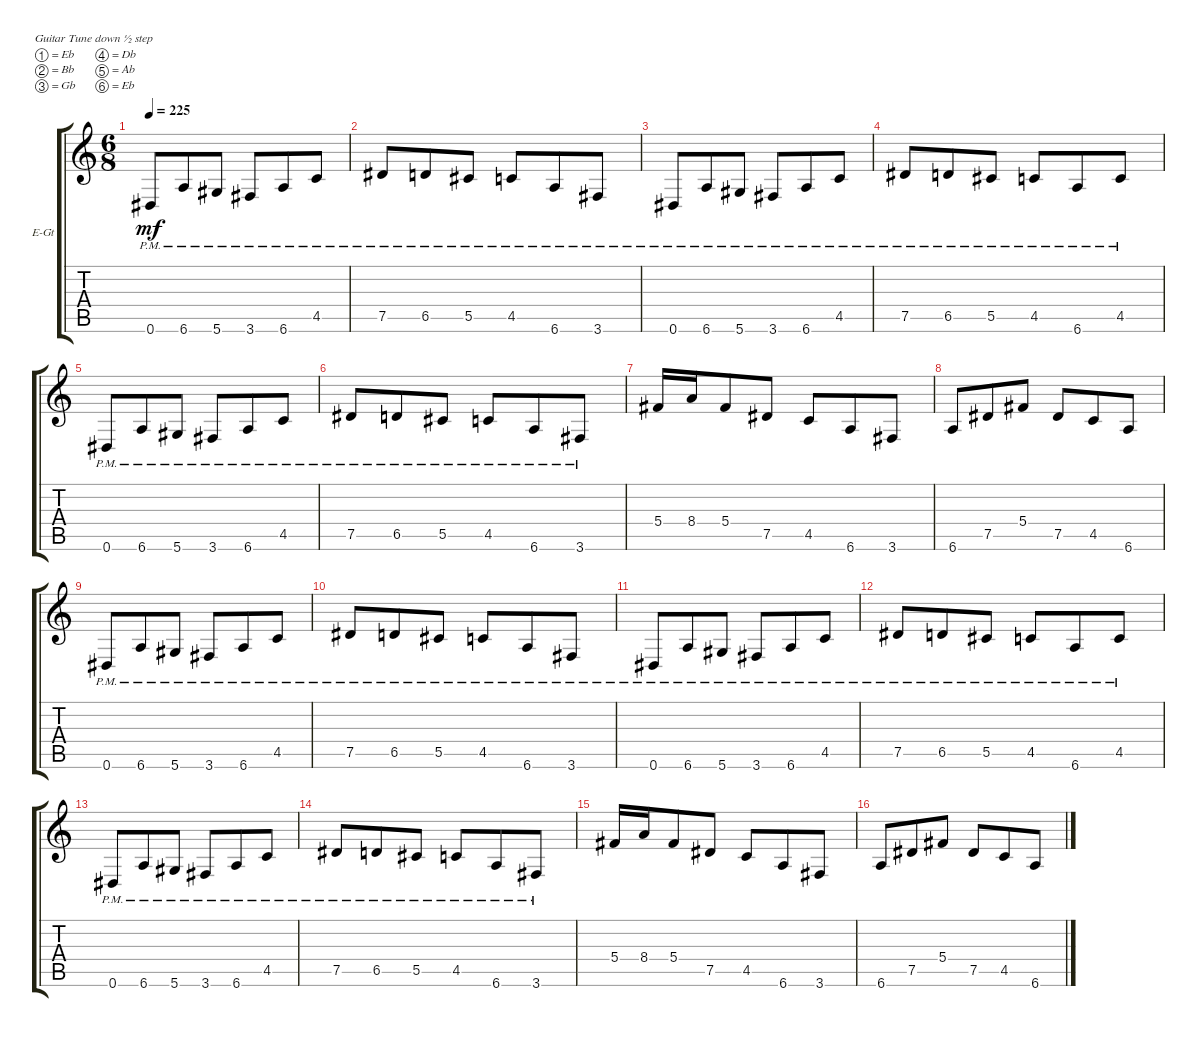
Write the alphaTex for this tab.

\bracketExtendMode groupsimilarinstruments
\firstSystemTrackNameOrientation horizontal
\otherSystemsTrackNameOrientation horizontal
\track ("right" "E-Gt") {instrument distortionguitar}
\staff {score tabs}
\tuning (Eb4 Bb3 Gb3 Db3 Ab2 Eb2)
\ts (6 8)
\tempo 225
\clef g2
\ks c
0.6{pm}.8{dy mf} 6.6{pm}.8 5.6{pm}.8 3.6{pm}.8 6.6{pm}.8 4.5{pm}.8 |
7.5{pm}.8 6.5{pm}.8 5.5{pm}.8 4.5{pm}.8 6.6{pm}.8 3.6{pm}.8 |
0.6{pm}.8 6.6{pm}.8 5.6{pm}.8 3.6{pm}.8 6.6{pm}.8 4.5{pm}.8 |
7.5{pm}.8 6.5{pm}.8 5.5{pm}.8 4.5{pm}.8 6.6{pm}.8 4.5{pm}.8 |
0.6{pm}.8 6.6{pm}.8 5.6{pm}.8 3.6{pm}.8 6.6{pm}.8 4.5{pm}.8 |
7.5{pm}.8 6.5{pm}.8 5.5{pm}.8 4.5{pm}.8 6.6{pm}.8 3.6{pm}.8 |
5.4.16 8.4.16 5.4.8 7.5.8 4.5.8 6.6.8 3.6.8 |
6.6.8 7.5.8 5.4.8 7.5.8 4.5.8 6.6.8 |
0.6{pm}.8 6.6{pm}.8 5.6{pm}.8 3.6{pm}.8 6.6{pm}.8 4.5{pm}.8 |
7.5{pm}.8 6.5{pm}.8 5.5{pm}.8 4.5{pm}.8 6.6{pm}.8 3.6{pm}.8 |
0.6{pm}.8 6.6{pm}.8 5.6{pm}.8 3.6{pm}.8 6.6{pm}.8 4.5{pm}.8 |
7.5{pm}.8 6.5{pm}.8 5.5{pm}.8 4.5{pm}.8 6.6{pm}.8 4.5{pm}.8 |
0.6{pm}.8 6.6{pm}.8 5.6{pm}.8 3.6{pm}.8 6.6{pm}.8 4.5{pm}.8 |
7.5{pm}.8 6.5{pm}.8 5.5{pm}.8 4.5{pm}.8 6.6{pm}.8 3.6{pm}.8 |
5.4.16 8.4.16 5.4.8 7.5.8 4.5.8 6.6.8 3.6.8 |
6.6.8 7.5.8 5.4.8 7.5.8 4.5.8 6.6.8
